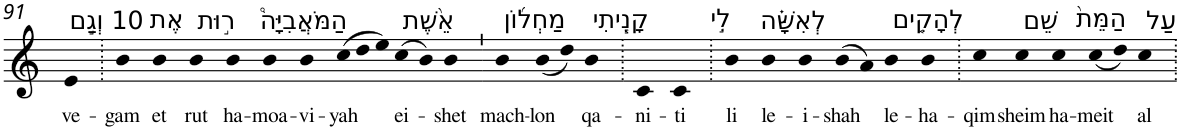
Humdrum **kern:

**kern	**text
*part1	*part1
*staff1	*staff1
*I"Piano	*
*I'Pno	*
!!LO:PB:g=z
*clefG2	*
*k[]	*
=91	=91
!LO:TX:a:t=10 וְגַ֣ם	!
!	!LO:LY:b
4e	ve-
=91X1.	=91X1.
!	!LO:LY:b
4b	-gam
!LO:TX:a:t=אֶת	!
!	!LO:LY:b
4b	et
!LO:TX:a:t=ר֣וּת	!
!	!LO:LY:b
4b	rut
!LO:TX:a:t=הַמֹּאֲבִיָּה֩	!
!	!LO:LY:b
4b	ha-
!	!LO:LY:b
4b	-moa-
!	!LO:LY:b
4b	-vi-
*Xtuplet	*
!	!LO:LY:b
(>12cc	-yah
12dd	.
12ee)	.
!LO:TX:a:t=אֵ֨שֶׁת	!
!	!LO:LY:b
(>8cc	ei-
8b)	.
!	!LO:LY:b
4b	-shet
=92`	=92`
!LO:TX:a:t=מַחְל֜וֹן	!
!	!LO:LY:b
4b	mach-
!	!LO:LY:b
(<8b	-lon
8dd)	.
!LO:TX:a:t=קָנִ֧יתִי	!
!	!LO:LY:b
4b	qa-
=93.	=93.
!	!LO:LY:b
4c	-ni-
!	!LO:LY:b
4c	-ti
=94.	=94.
!LO:TX:a:t=לִ֣י	!
!	!LO:LY:b
4b	li
!LO:TX:a:t=לְאִשָּׁ֗ה	!
!	!LO:LY:b
4b	le-
!	!LO:LY:b
4b	-i-
!	!LO:LY:b
(>8b	-shah
8a)	.
!LO:TX:a:t=לְהָקִ֤ים	!
!	!LO:LY:b
4b	le-
!	!LO:LY:b
4b	-ha-
=95.	=95.
!	!LO:LY:b
4cc	-qim
!LO:TX:a:t=שֵׁם	!
!	!LO:LY:b
4cc	sheim
!LO:TX:a:t=הַמֵּת֙	!
!	!LO:LY:b
4cc	ha-
!	!LO:LY:b
(<8cc	-meit
8dd)	.
!LO:TX:a:t=עַל	!
!	!LO:LY:b
4cc	al
=.	=.
*-	*-
